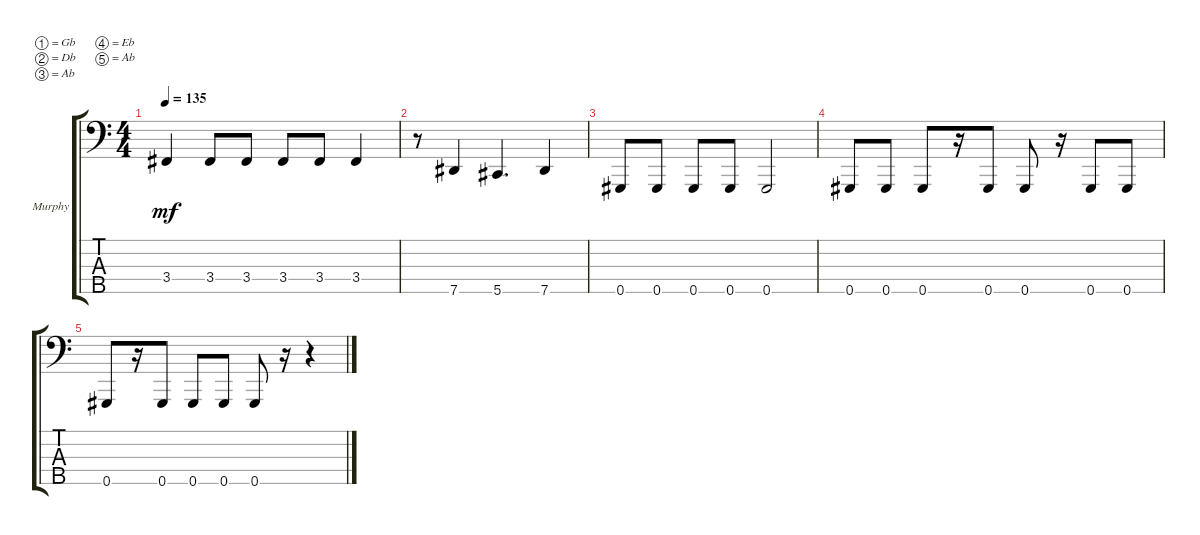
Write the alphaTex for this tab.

\defaultSystemsLayout 4
\bracketExtendMode groupsimilarinstruments
\multiBarRest
\firstSystemTrackNameOrientation horizontal
\otherSystemsTrackNameOrientation horizontal
\track ("Tom Murphy" "Murphy") {instrument electricbassfinger}
\staff {score tabs}
\tuning (Gb2 Db2 Ab1 Eb1 Ab0)
\ts (4 4)
\tempo 135
\clef f4
\ks c
3.4.4{dy mf} 3.4.8 3.4.8 3.4.8 3.4.8 3.4.4 |
r.8 7.5.4 5.5.4{d} 7.5.4 |
0.5.8 0.5.8 0.5.8 0.5.8 0.5.2 |
0.5.8 0.5.8 0.5.8 r.16 0.5.8 0.5.8 r.16 0.5.8 0.5.8 |
0.5.8 r.16 0.5.8 0.5.8 0.5.8 0.5.8 r.16 r.4
